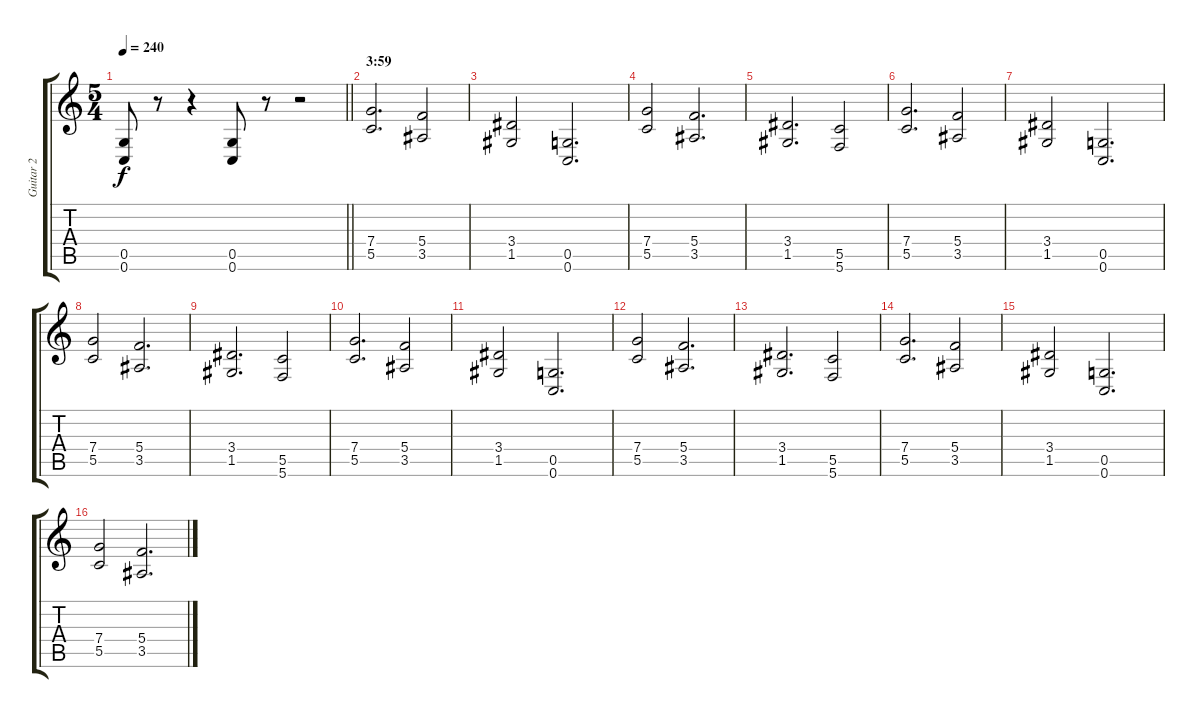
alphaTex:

\track ("Guitar 2" "Guitar 2") {instrument distortionguitar}
\staff {score tabs}
\tuning (D4 A3 F3 C3 G2 C2) {hide}
\ts (5 4)
\tempo 240
\clef g2
\barLineRight lightlight
\ks c
(0.5 0.6).8{dy f} r.8 r.4 (0.5 0.6).8 r.8 r.2 |
\section ("" "3:59")
(7.4 5.5).2{d} (5.4 3.5).2 |
(3.4 1.5).2 (0.5 0.6).2{d} |
(7.4 5.5).2 (5.4 3.5).2{d} |
(3.4 1.5).2{d} (5.5 5.6).2 |
(7.4 5.5).2{d} (5.4 3.5).2 |
(3.4 1.5).2 (0.5 0.6).2{d} |
(7.4 5.5).2 (5.4 3.5).2{d} |
(3.4 1.5).2{d} (5.5 5.6).2 |
(7.4 5.5).2{d} (5.4 3.5).2 |
(3.4 1.5).2 (0.5 0.6).2{d} |
(7.4 5.5).2 (5.4 3.5).2{d} |
(3.4 1.5).2{d} (5.5 5.6).2 |
(7.4 5.5).2{d} (5.4 3.5).2 |
(3.4 1.5).2 (0.5 0.6).2{d} |
(7.4 5.5).2 (5.4 3.5).2{d}
